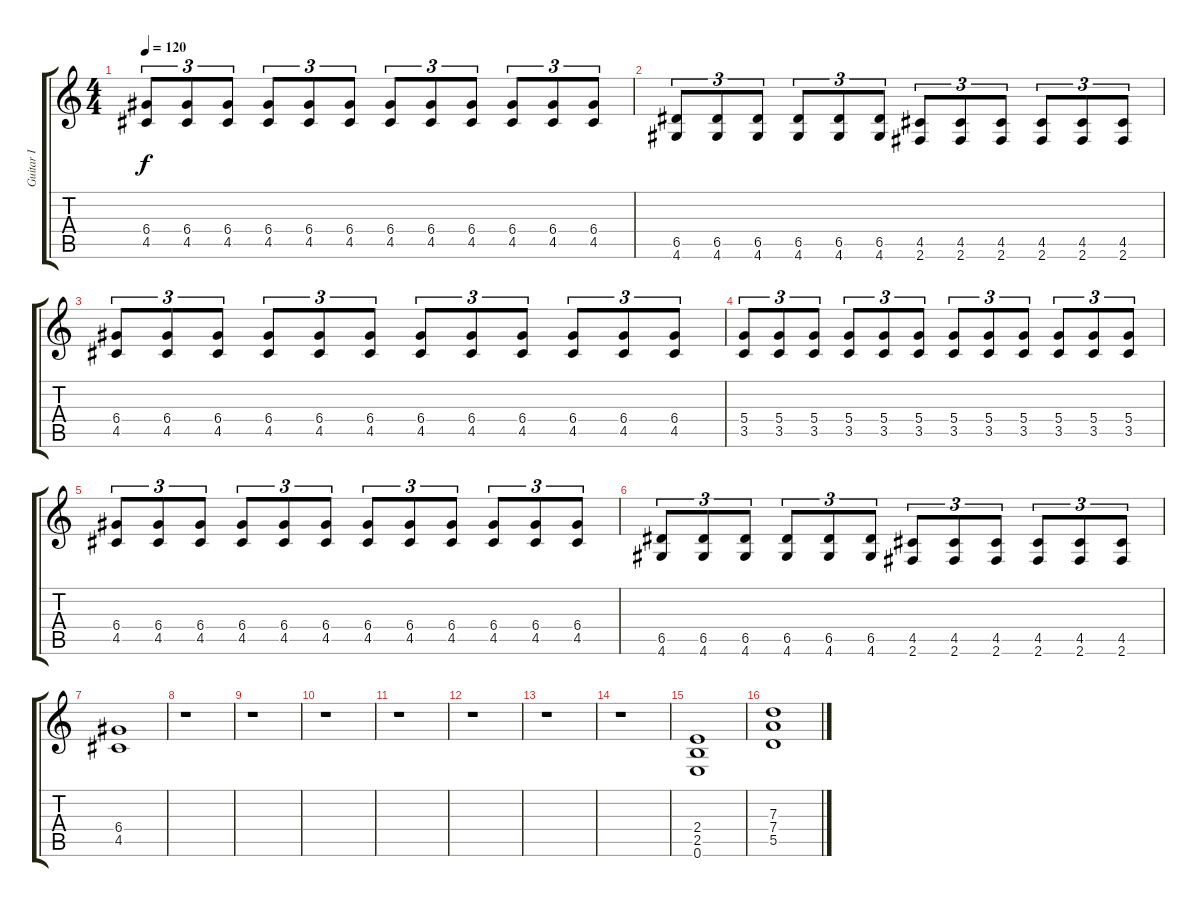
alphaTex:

\track ("Guitar I" "Guitar I") {instrument distortionguitar}
\staff {score tabs}
\tuning (E4 B3 G3 D3 A2 E2) {hide}
\ts (4 4)
\tempo 120
\clef g2
\ks c
(6.4 4.5).8{tu (3 2) dy f} (6.4 4.5).8{tu (3 2)} (6.4 4.5).8{tu (3 2)} (6.4 4.5).8{tu (3 2)} (6.4 4.5).8{tu (3 2)} (6.4 4.5).8{tu (3 2)} (6.4 4.5).8{tu (3 2)} (6.4 4.5).8{tu (3 2)} (6.4 4.5).8{tu (3 2)} (6.4 4.5).8{tu (3 2)} (6.4 4.5).8{tu (3 2)} (6.4 4.5).8{tu (3 2)} |
(6.5 4.6).8{tu (3 2)} (6.5 4.6).8{tu (3 2)} (6.5 4.6).8{tu (3 2)} (6.5 4.6).8{tu (3 2)} (6.5 4.6).8{tu (3 2)} (6.5 4.6).8{tu (3 2)} (4.5 2.6).8{tu (3 2)} (4.5 2.6).8{tu (3 2)} (4.5 2.6).8{tu (3 2)} (4.5 2.6).8{tu (3 2)} (4.5 2.6).8{tu (3 2)} (4.5 2.6).8{tu (3 2)} |
(6.4 4.5).8{tu (3 2)} (6.4 4.5).8{tu (3 2)} (6.4 4.5).8{tu (3 2)} (6.4 4.5).8{tu (3 2)} (6.4 4.5).8{tu (3 2)} (6.4 4.5).8{tu (3 2)} (6.4 4.5).8{tu (3 2)} (6.4 4.5).8{tu (3 2)} (6.4 4.5).8{tu (3 2)} (6.4 4.5).8{tu (3 2)} (6.4 4.5).8{tu (3 2)} (6.4 4.5).8{tu (3 2)} |
(5.4 3.5).8{tu (3 2)} (5.4 3.5).8{tu (3 2)} (5.4 3.5).8{tu (3 2)} (5.4 3.5).8{tu (3 2)} (5.4 3.5).8{tu (3 2)} (5.4 3.5).8{tu (3 2)} (5.4 3.5).8{tu (3 2)} (5.4 3.5).8{tu (3 2)} (5.4 3.5).8{tu (3 2)} (5.4 3.5).8{tu (3 2)} (5.4 3.5).8{tu (3 2)} (5.4 3.5).8{tu (3 2)} |
(6.4 4.5).8{tu (3 2)} (6.4 4.5).8{tu (3 2)} (6.4 4.5).8{tu (3 2)} (6.4 4.5).8{tu (3 2)} (6.4 4.5).8{tu (3 2)} (6.4 4.5).8{tu (3 2)} (6.4 4.5).8{tu (3 2)} (6.4 4.5).8{tu (3 2)} (6.4 4.5).8{tu (3 2)} (6.4 4.5).8{tu (3 2)} (6.4 4.5).8{tu (3 2)} (6.4 4.5).8{tu (3 2)} |
(6.5 4.6).8{tu (3 2)} (6.5 4.6).8{tu (3 2)} (6.5 4.6).8{tu (3 2)} (6.5 4.6).8{tu (3 2)} (6.5 4.6).8{tu (3 2)} (6.5 4.6).8{tu (3 2)} (4.5 2.6).8{tu (3 2)} (4.5 2.6).8{tu (3 2)} (4.5 2.6).8{tu (3 2)} (4.5 2.6).8{tu (3 2)} (4.5 2.6).8{tu (3 2)} (4.5 2.6).8{tu (3 2)} |
(6.4 4.5).1 |
r.1 |
r.1 |
r.1 |
r.1 |
r.1 |
r.1 |
r.1 |
(2.4 2.5 0.6).1{volume 13 balance 8} |
(7.3 7.4 5.5).1
